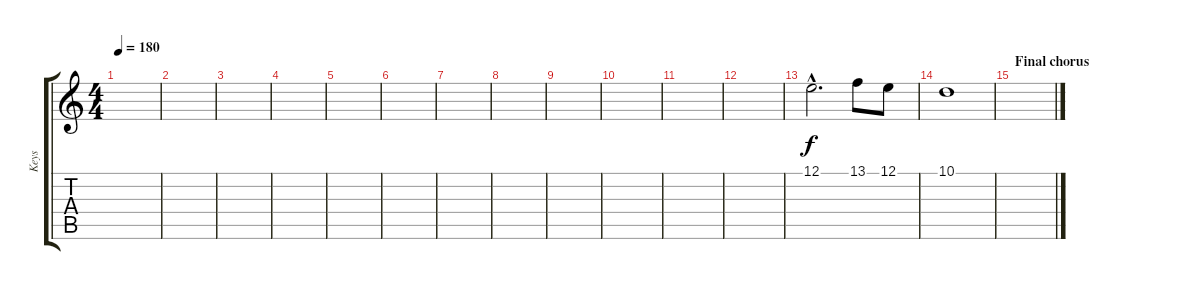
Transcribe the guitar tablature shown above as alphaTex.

\track ("Keys" "Keys") {instrument brasssection}
\staff {score tabs}
\tuning (E4 B3 G3 D3 A2 E2) {hide}
\ts (4 4)
\tempo 180
\clef g2
\ks c
|
|
|
|
|
|
|
|
|
|
|
|
12.1{hac}.2{d} 13.1.8 12.1.8 |
10.1.1 |
\section ("" "Final chorus")
